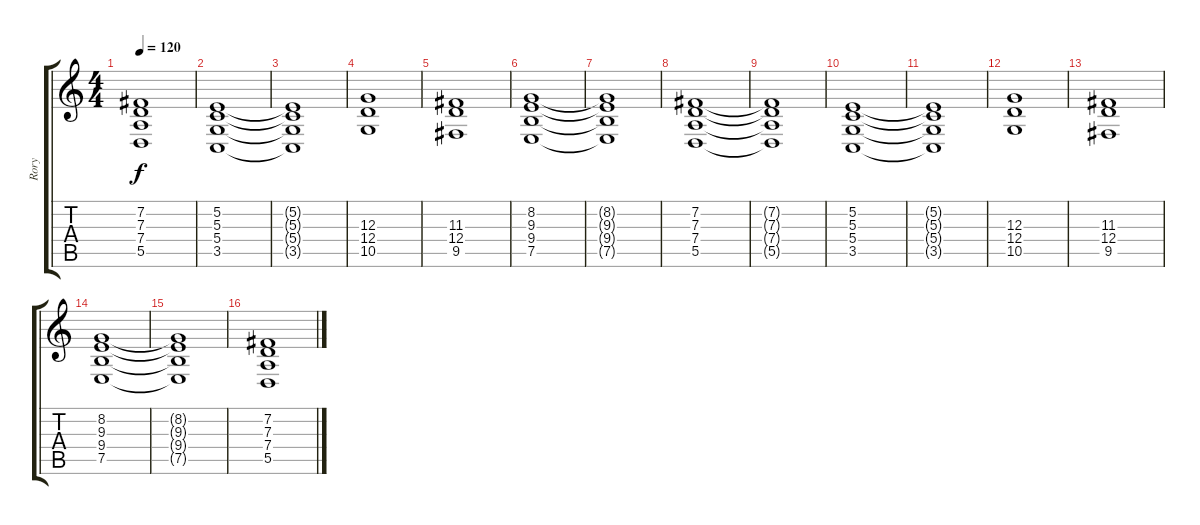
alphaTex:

\track ("Rory" "Rory") {instrument stringensemble2}
\staff {score tabs}
\tuning (E4 B3 G3 D3 A2 E2) {hide}
\ts (4 4)
\tempo 120
\clef g2
\ks c
(7.2{t} 7.3{t} 7.4{t} 5.5{t}).1{dy f} |
(5.2 5.3 5.4 3.5).1 |
(5.2{t} 5.3{t} 5.4{t} 3.5{t}).1 |
(12.3 12.4 10.5).1 |
(11.3 12.4 9.5).1 |
(8.2 9.3 9.4 7.5).1{volume 5 instrument stringensemble2} |
(8.2{t} 9.3{t} 9.4{t} 7.5{t}).1 |
(7.2 7.3 7.4 5.5).1 |
(7.2{t} 7.3{t} 7.4{t} 5.5{t}).1 |
(5.2 5.3 5.4 3.5).1 |
(5.2{t} 5.3{t} 5.4{t} 3.5{t}).1 |
(12.3 12.4 10.5).1 |
(11.3 12.4 9.5).1 |
(8.2 9.3 9.4 7.5).1{volume 5 instrument stringensemble2} |
(8.2{t} 9.3{t} 9.4{t} 7.5{t}).1 |
(7.2 7.3 7.4 5.5).1
